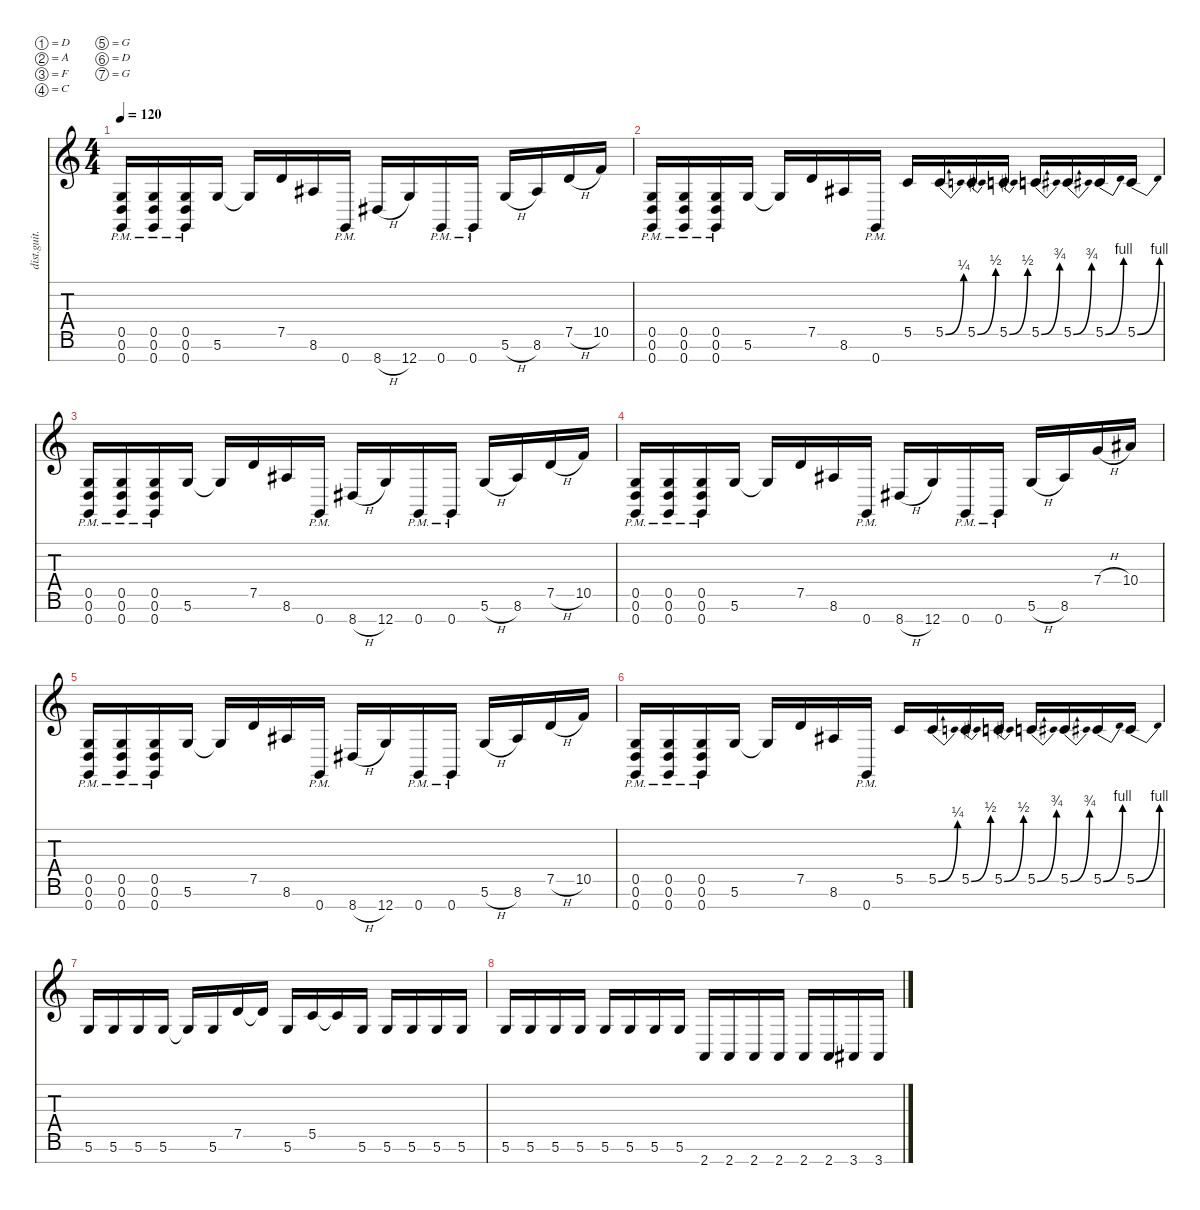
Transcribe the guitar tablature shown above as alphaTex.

\defaultSystemsLayout 4
\hideDynamics
\bracketExtendMode nobrackets
\otherSystemsTrackNameOrientation horizontal
\track ("riff l" "dist.guit.") {instrument distortionguitar}
\staff {score tabs}
\tuning (D4 A3 F3 C3 G2 D2 G1)
\ts (4 4)
\tempo 120
\clef g2
\ks c
(0.7{pm} 0.5{pm} 0.6{pm}).16{dy mf beam Up} (0.7{pm} 0.6{pm} 0.5{pm}).16{beam Up} (0.7{pm} 0.5{pm} 0.6{pm}).16{beam Up} 5.6.16{beam Up} 5.6{t}.16{beam Up} 7.5.16{beam Up} 8.6{acc #}.16{beam Up} 0.7{pm}.16{beam Up} 8.7{h acc #}.16{beam Up} 12.7.16{beam Up} 0.7{pm}.16{beam Up} 0.7{pm}.16{beam Up} 5.6{h}.16{beam Up} 8.6{acc #}.16{beam Up} 7.5{h}.16{beam Up} 10.5.16{beam Up} |
(0.7{pm} 0.5{pm} 0.6{pm}).16{beam Up} (0.7{pm} 0.6{pm} 0.5{pm}).16{beam Up} (0.7{pm} 0.5{pm} 0.6{pm}).16{beam Up} 5.6.16{beam Up} 5.6{t}.16{beam Up} 7.5.16{beam Up} 8.6{acc #}.16{beam Up} 0.7{pm}.16{beam Up} 5.5.16{beam Up} 5.5{be (bend 0 0 15.6 1)}.16{beam Up} 5.5{be (bend 0 0 14.399999999999999 2)}.16{beam Up} 5.5{be (bend 0 0 13.799999999999999 2)}.16{beam Up} 5.5{be (bend 0 0 15.6 3)}.16{beam Up} 5.5{be (bend 0 0 15 3)}.16{beam Up} 5.5{be (bend 0 0 15 4)}.16{beam Up} 5.5{be (bend 0 0 15 4)}.16{beam Up} |
(0.7{pm} 0.5{pm} 0.6{pm}).16{beam Up} (0.7{pm} 0.6{pm} 0.5{pm}).16{beam Up} (0.7{pm} 0.5{pm} 0.6{pm}).16{beam Up} 5.6.16{beam Up} 5.6{t}.16{beam Up} 7.5.16{beam Up} 8.6{acc #}.16{beam Up} 0.7{pm}.16{beam Up} 8.7{h acc #}.16{beam Up} 12.7.16{beam Up} 0.7{pm}.16{beam Up} 0.7{pm}.16{beam Up} 5.6{h}.16{beam Up} 8.6{acc #}.16{beam Up} 7.5{h}.16{beam Up} 10.5.16{beam Up} |
(0.7{pm} 0.5{pm} 0.6{pm}).16{beam Up} (0.7{pm} 0.6{pm} 0.5{pm}).16{beam Up} (0.7{pm} 0.5{pm} 0.6{pm}).16{beam Up} 5.6.16{beam Up} 5.6{t}.16{beam Up} 7.5.16{beam Up} 8.6{acc #}.16{beam Up} 0.7{pm}.16{beam Up} 8.7{h acc #}.16{beam Up} 12.7.16{beam Up} 0.7{pm}.16{beam Up} 0.7{pm}.16{beam Up} 5.6{h}.16{beam Up} 8.6{acc #}.16{beam Up} 7.4{h}.16{beam Up} 10.4{acc #}.16{beam Up} |
(0.7{pm} 0.5{pm} 0.6{pm}).16{beam Up} (0.7{pm} 0.6{pm} 0.5{pm}).16{beam Up} (0.7{pm} 0.5{pm} 0.6{pm}).16{beam Up} 5.6.16{beam Up} 5.6{t}.16{beam Up} 7.5.16{beam Up} 8.6{acc #}.16{beam Up} 0.7{pm}.16{beam Up} 8.7{h acc #}.16{beam Up} 12.7.16{beam Up} 0.7{pm}.16{beam Up} 0.7{pm}.16{beam Up} 5.6{h}.16{beam Up} 8.6{acc #}.16{beam Up} 7.5{h}.16{beam Up} 10.5.16{beam Up} |
(0.7{pm} 0.5{pm} 0.6{pm}).16{beam Up} (0.7{pm} 0.6{pm} 0.5{pm}).16{beam Up} (0.7{pm} 0.5{pm} 0.6{pm}).16{beam Up} 5.6.16{beam Up} 5.6{t}.16{beam Up} 7.5.16{beam Up} 8.6{acc #}.16{beam Up} 0.7{pm}.16{beam Up} 5.5.16{beam Up} 5.5{be (bend 0 0 15.6 1)}.16{beam Up} 5.5{be (bend 0 0 14.399999999999999 2)}.16{beam Up} 5.5{be (bend 0 0 13.799999999999999 2)}.16{beam Up} 5.5{be (bend 0 0 15.6 3)}.16{beam Up} 5.5{be (bend 0 0 15 3)}.16{beam Up} 5.5{be (bend 0 0 15 4)}.16{beam Up} 5.5{be (bend 0 0 15 4)}.16{beam Up} |
5.6.16{beam Up} 5.6.16{beam Up} 5.6.16{beam Up} 5.6.16{beam Up} 5.6{t}.16{beam Up} 5.6.16{beam Up} 7.5.16{beam Up} 7.5{t}.16{beam Up} 5.6.16{beam Up} 5.5.16{beam Up} 5.5{t}.16{beam Up} 5.6.16{beam Up} 5.6.16{beam Up} 5.6.16{beam Up} 5.6.16{beam Up} 5.6.16{beam Up} |
5.6.16{beam Up} 5.6.16{beam Up} 5.6.16{beam Up} 5.6.16{beam Up} 5.6.16{beam Up} 5.6.16{beam Up} 5.6.16{beam Up} 5.6.16{beam Up} 2.7.16{beam Up} 2.7.16{beam Up} 2.7.16{beam Up} 2.7.16{beam Up} 2.7.16{beam Up} 2.7.16{beam Up} 3.7{acc #}.16{beam Up} 3.7{acc #}.16{beam Up}
